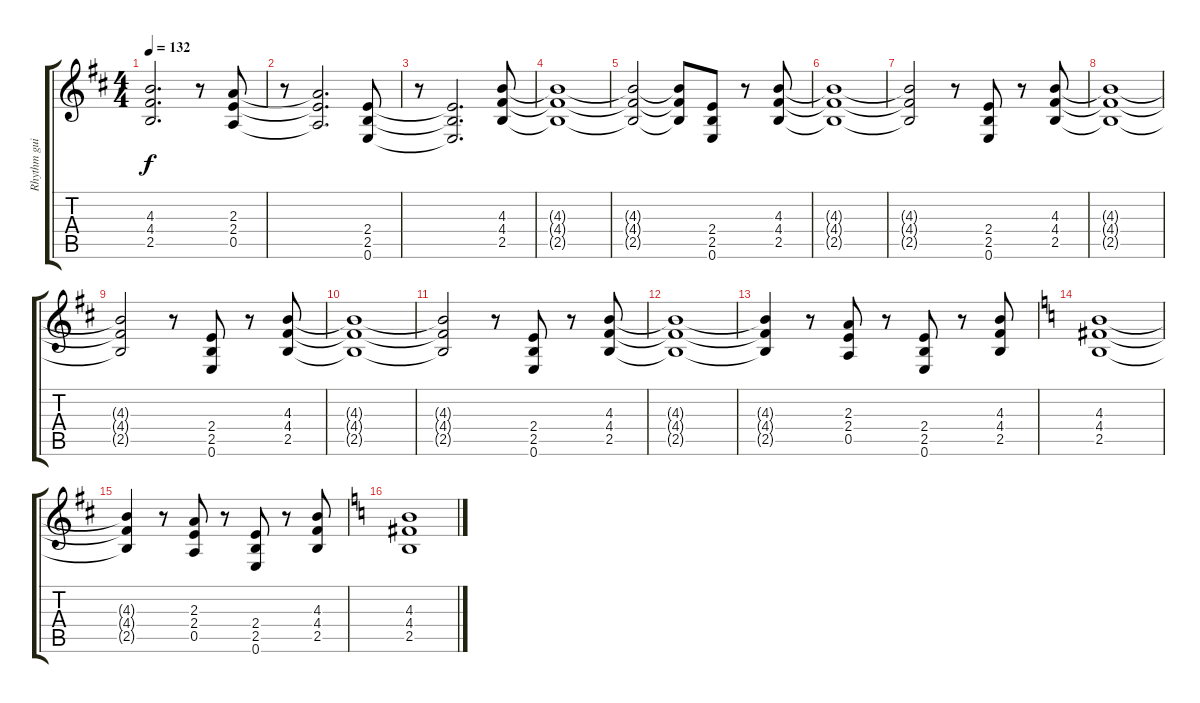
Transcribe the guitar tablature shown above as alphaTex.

\track ("Rhythm guitar" "Rhythm gui") {instrument overdrivenguitar}
\staff {score tabs}
\tuning (E4 B3 G3 D3 A2 E2) {hide}
\ts (4 4)
\tempo 132
\clef g2
\ks d
(4.3{t} 4.4{t} 2.5{t}).2{d dy f} r.8 (2.3 2.4 0.5).8 |
r.8 (2.3{t} 2.4{t} 0.5{t}).2{d} (2.4 2.5 0.6).8 |
r.8 (2.4{t} 2.5{t} 0.6{t}).2{d} (4.3 4.4 2.5).8 |
(4.3{t} 4.4{t} 2.5{t}).1 |
(4.3{t} 4.4{t} 2.5{t}).2 (4.3{t} 4.4{t} 2.5{t}).8 (2.4 2.5 0.6).8 r.8 (4.3 4.4 2.5).8 |
(4.3{t} 4.4{t} 2.5{t}).1 |
(4.3{t} 4.4{t} 2.5{t}).2 r.8 (2.4 2.5 0.6).8 r.8 (4.3 4.4 2.5).8 |
(4.3{t} 4.4{t} 2.5{t}).1 |
(4.3{t} 4.4{t} 2.5{t}).2 r.8 (2.4 2.5 0.6).8 r.8 (4.3 4.4 2.5).8 |
(4.3{t} 4.4{t} 2.5{t}).1 |
(4.3{t} 4.4{t} 2.5{t}).2 r.8 (2.4 2.5 0.6).8 r.8 (4.3 4.4 2.5).8 |
(4.3{t} 4.4{t} 2.5{t}).1 |
(4.3{t} 4.4{t} 2.5{t}).4 r.8 (2.3 2.4 0.5).8 r.8 (2.4 2.5 0.6).8 r.8 (4.3 4.4 2.5).8 |
\ks c
(4.3 4.4 2.5).1 |
\ks d
(4.3{t} 4.4{t} 2.5{t}).4 r.8 (2.3 2.4 0.5).8 r.8 (2.4 2.5 0.6).8 r.8 (4.3 4.4 2.5).8 |
\ks c
(4.3 4.4 2.5).1
